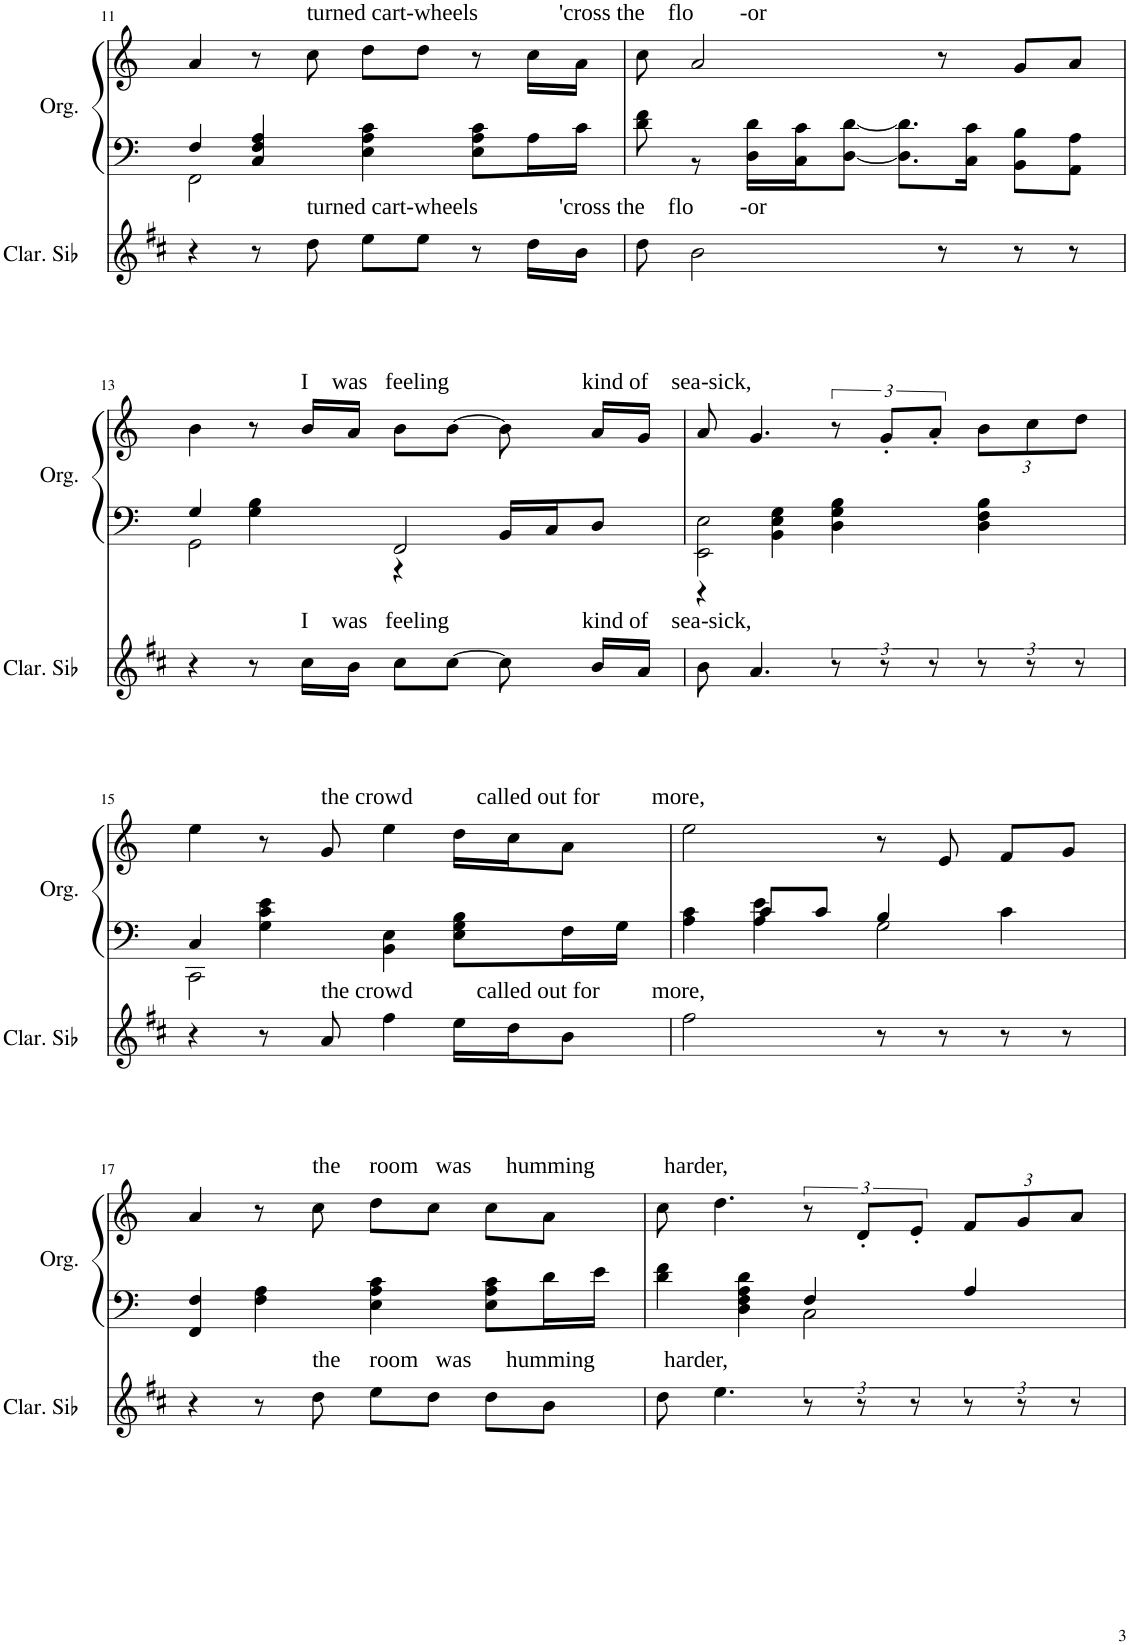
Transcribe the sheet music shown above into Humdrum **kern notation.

**kern	**kern	**kern
*part2	*part1	*part1
*staff3	*staff2	*staff1
*I"Clarinette en Sib	*I"Orgue	*
*I'Clar. Sib	*I'Org.	*
!!LO:PB:g=z
*clefG2	*clefF4	*clefG2
*Trd1c2	*	*
*k[f#c#]	*k[]	*k[]
*M4/4	*M4/4	*M4/4
=11	=11	=11
*	*^	*
*	*	*^	*
4r	1ryy	2FF\	4F/	4a/
8r	.	.	4C/ 4F/ 4A/	8r
!	!	!	!	!LO:TX:a:t=turned cart-wheels              'cross the    flo        -or
!LO:TX:a:t=turned cart-wheels              'cross the    flo        -or	!	!	!	!
8dd\	.	.	.	8cc\
8ee\L	.	2ryy	4E\ 4A\ 4c\	8dd\L
8ee\J	.	.	.	8dd\J
8r	.	.	8E\ 8A\ 8c\L	8r
16dd\LL	.	.	16A\L	16cc\LL
16b\JJ	.	.	16c\JJ	16a\JJ
*	*	*v	*v	*
=12	=12	=12	=12
8dd\	1ryy	8d\ 8f\	8cc\
2b\	.	8r	2a/
.	.	16D\ 16d\LL	.
.	.	16C\ 16c\J	.
.	.	[8D\ [8d\J	.
.	.	8.D\] 8.d\]L	.
8r	.	.	8r
.	.	16C\ 16c\Jk	.
8r	.	8BB\ 8B\L	8g/L
8r	.	8AA\ 8A\J	8a/J
!!LO:LB:g=z
=13	=13	=13	=13
*	*	*^	*
4r	1ryy	2GG\	4G/	4b\
8r	.	.	4G\ 4B\	8r
!	!	!	!	!LO:TX:a:t=I    was   feeling                       kind of    sea-sick,
!LO:TX:a:t=I    was   feeling                       kind of    sea-sick,	!	!	!	!
16cc#\LL	.	.	.	16b/LL
16b\JJ	.	.	.	16a/JJ
8cc#\L	.	2FF/	4r	8b\L
[8cc#\J	.	.	.	[8b\J
8cc#\]	.	.	16BB/LL	8b\]
.	.	.	16C/J	.
16b/LL	.	.	8D/J	16a/LL
16a/JJ	.	.	.	16g/JJ
=14	=14	=14	=14	=14
8b\	1ryy	2EE\ 2E\	4r	8a/
4.a/	.	.	.	4.g/
.	.	.	4BB\ 4E\ 4G\	.
4r	.	2ryy	4D\ 4G\ 4B\	12r
.	.	.	.	12g'/L
.	.	.	.	12a'/J
*	*	*	*	*Xbrackettup
4r	.	.	4D\ 4F\ 4B\	12b\L
.	.	.	.	12cc\
.	.	.	.	12dd\J
!!LO:LB:g=z
=15	=15	=15	=15	=15
4r	1ryy	2CC\	4C/	4ee\
8r	.	.	4G\ 4c\ 4e\	8r
!	!	!	!	!LO:TX:a:t=the crowd           called out for         more,
!LO:TX:a:t=the crowd           called out for         more,	!	!	!	!
8a/	.	.	.	8g/
4ff#\	.	2ryy	4BB\ 4E\	4ee\
16ee\LL	.	.	8E\ 8G\ 8B\L	16dd\LL
16dd\J	.	.	.	16cc\J
8b\J	.	.	16F\L	8a\J
.	.	.	16G\JJ	.
=16	=16	=16	=16	=16
2ff#\	2ryy	4A\ 4c\	4ryy	2ee\
.	.	4A\ 4e\	8c/L	.
.	.	.	8c/J	.
8r	2ryy	2G\	4B/	8r
8r	.	.	.	8e/
8r	.	.	4c\	8f/L
8r	.	.	.	8g/J
*	*	*v	*v	*
!!LO:LB:g=z
=17	=17	=17	=17
4r	1ryy	4FF/ 4F/	4a/
8r	.	4F\ 4A\	8r
!	!	!	!LO:TX:a:t=the     room   was      humming            harder,
!LO:TX:a:t=the     room   was      humming            harder,	!	!	!
8dd\	.	.	8cc\
8ee\L	.	4E\ 4A\ 4c\	8dd\L
8dd\J	.	.	8cc\J
8dd\L	.	8E\ 8A\ 8c\L	8cc\L
8b\J	.	16d\L	8a\J
.	.	16e\JJ	.
=18	=18	=18	=18
*	*	*^	*
8dd\	1ryy	2ryy	4d\ 4f\	8cc\
4.ee\	.	.	.	4.dd\
.	.	.	4D\ 4F\ 4A\ 4d\	.
*	*	*	*	*brackettup
4r	.	2C\	4F/	12r
.	.	.	.	12d'/L
.	.	.	.	12e'/J
*	*	*	*	*Xbrackettup
4r	.	.	4A/	12f/L
.	.	.	.	12g/
.	.	.	.	12a/J
*	*v	*v	*v	*
=	=	=
*-	*-	*-
